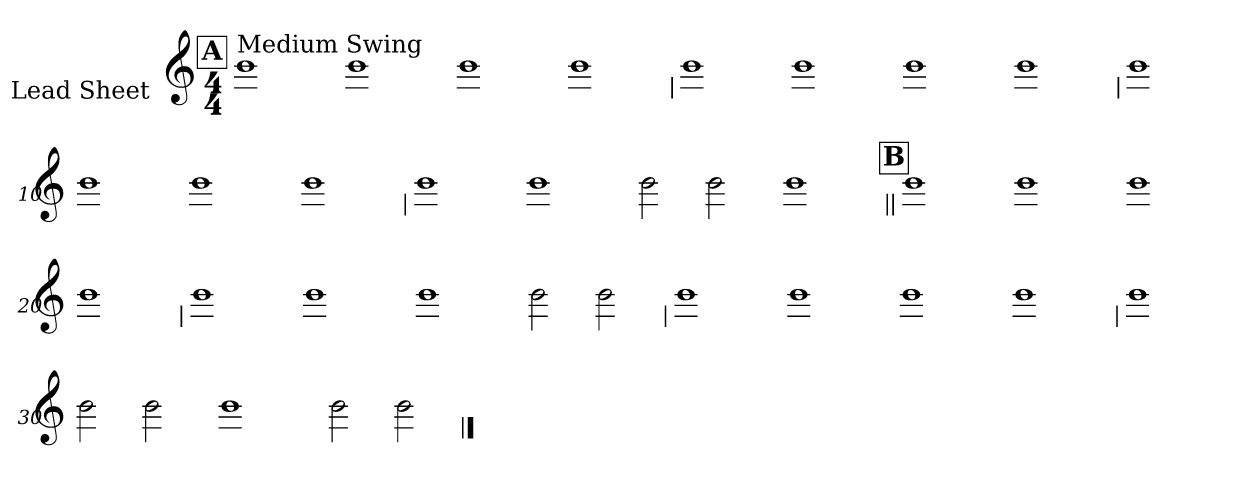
**kern
*part1
*staff1
*I"Lead Sheet
*stria0
*clefG2
*k[]
*C:
*M4/4
!!LO:REH:place=s1:a:t=A
=1||
!LO:TX:a:t=Medium Swing
1b
=2-
1b
=3-
1b
=4-
1b
!!LO:LB:g=z
=5
1b
=6-
1b
=7-
1b
=8-
1b
!!LO:LB:g=z
=9
1b
=10-
1b
=11-
1b
=12-
1b
!!LO:LB:g=z
=13
1b
=14-
1b
=15-
2b
2b
=16-
1b
!!LO:LB:g=z
!!LO:REH:place=s1:a:t=B
=17||
1b
=18-
1b
=19-
1b
=20-
1b
!!LO:LB:g=z
=21
1b
=22-
1b
=23-
1b
=24-
2b
2b
!!LO:LB:g=z
=25
1b
=26-
1b
=27-
1b
=28-
1b
!!LO:LB:g=z
=29
1b
=30-
2b
2b
=31-
1b
=32-
2b
2b
==
*-
